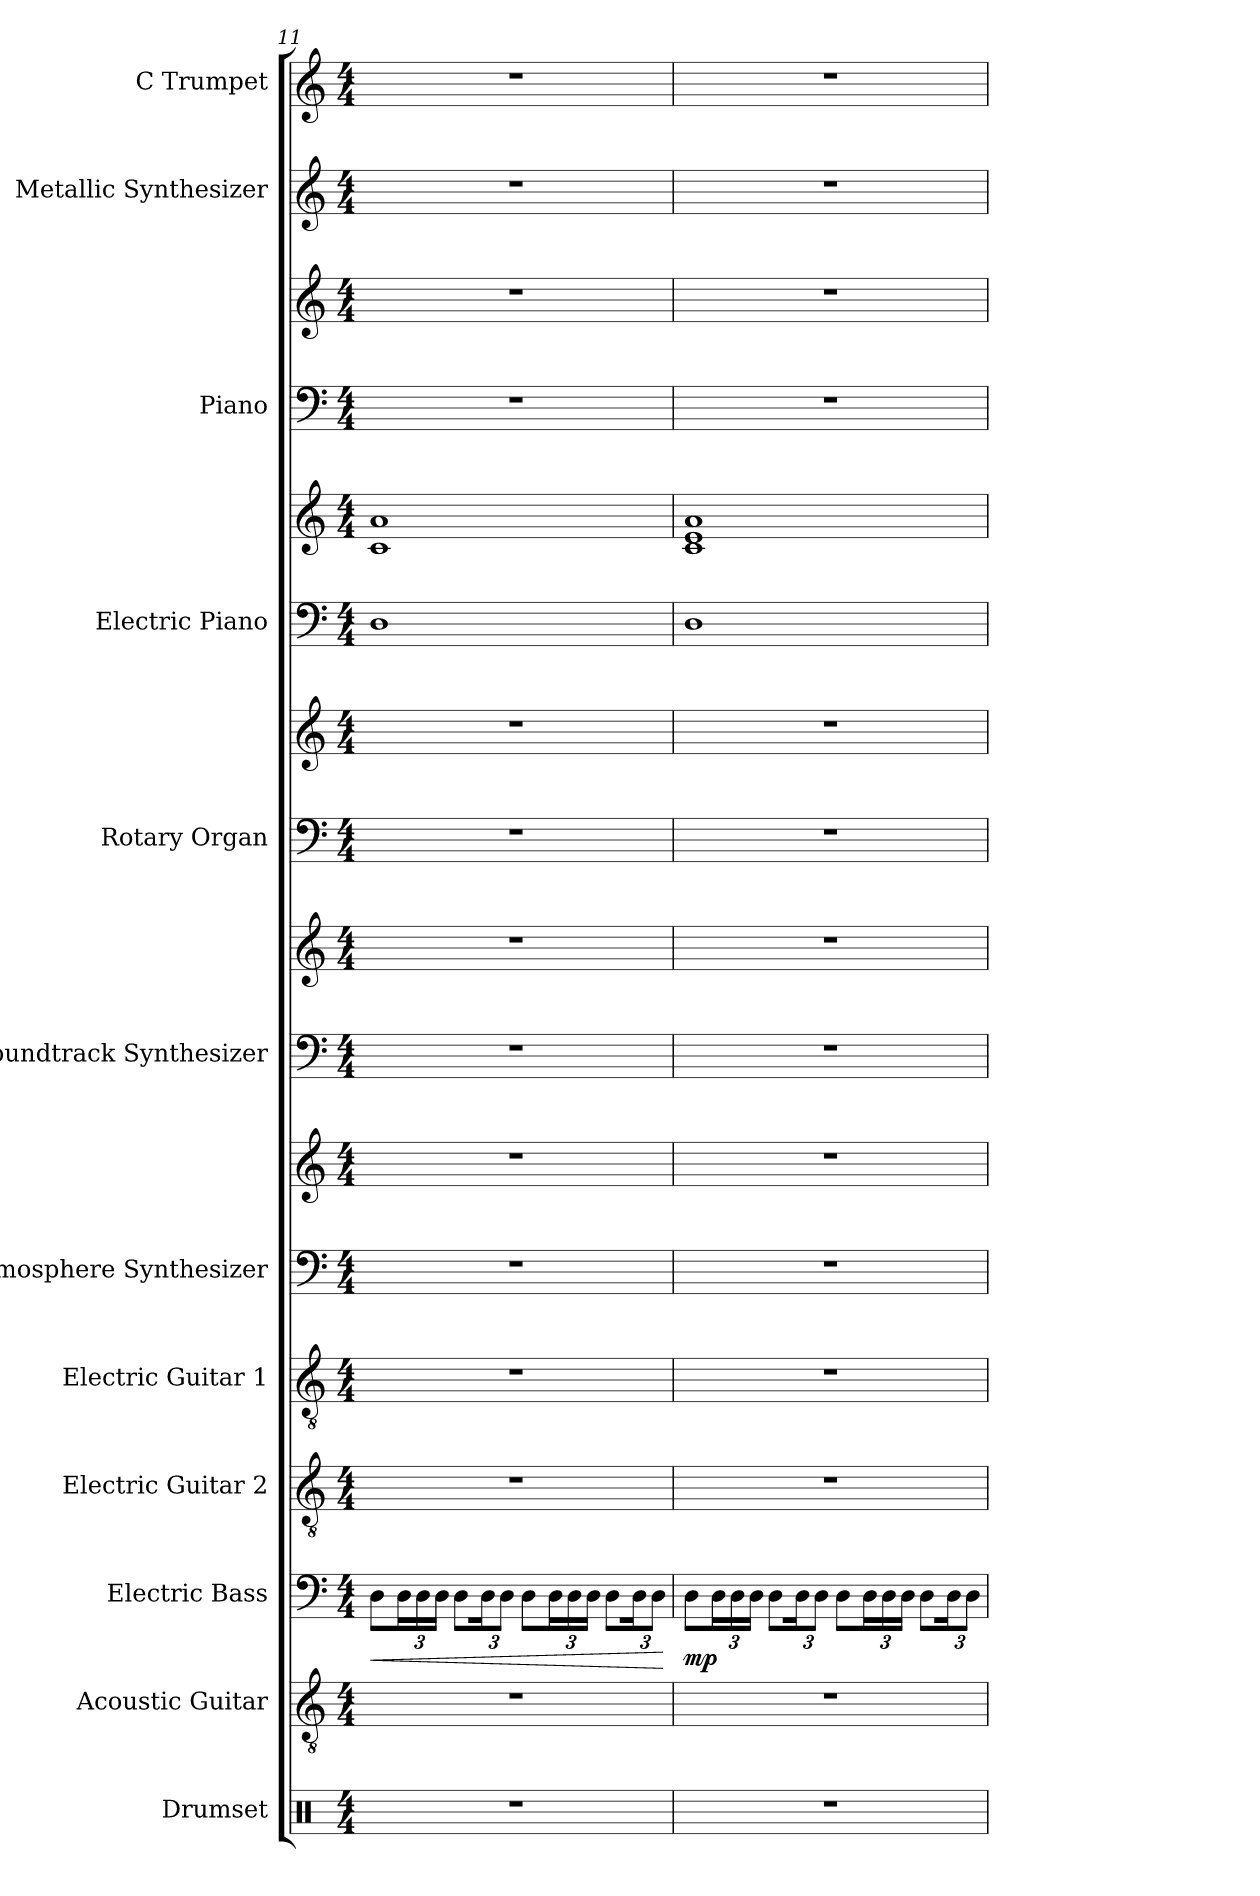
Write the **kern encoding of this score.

**kern	**kern	**kern	**dynam	**kern	**kern	**kern	**kern	**kern	**kern	**kern	**kern	**kern	**kern	**kern	**kern	**kern	**kern
*part12	*part11	*part10	*part10	*part9	*part8	*part7	*part7	*part6	*part6	*part5	*part5	*part4	*part4	*part3	*part3	*part2	*part1
*staff17	*staff16	*staff15	*staff15	*staff14	*staff13	*staff12	*staff11	*staff10	*staff9	*staff8	*staff7	*staff6	*staff5	*staff4	*staff3	*staff2	*staff1
*I"Drumset	*I"Acoustic Guitar	*I"Electric Bass	*	*I"Electric Guitar 2	*I"Electric Guitar 1	*I"Atmosphere Synthesizer	*	*I"Soundtrack Synthesizer	*	*I"Rotary Organ	*	*I"Electric Piano	*	*I"Piano	*	*I"Metallic Synthesizer	*I"C Trumpet
*I'Drs.	*I'Guit.	*I'El. B.	*	*I'El. Guit. 2	*I'El. Guit. 1	*I'Synth.	*	*I'Synth.	*	*I'Rot. Org.	*	*I'El. Pno.	*	*I'Pno.	*	*I'Synth.	*I'C Tpt.
*clefX	*clefGv2	*clefF4	*	*clefGv2	*clefGv2	*clefF4	*clefG2	*clefF4	*clefG2	*clefF4	*clefG2	*clefF4	*clefG2	*clefF4	*clefG2	*clefG2	*clefG2
*	*	*ITrd7c12	*	*	*	*	*	*	*	*	*	*	*	*	*	*	*
*k[]	*k[]	*k[]	*	*k[]	*k[]	*k[]	*k[]	*k[]	*k[]	*k[]	*k[]	*k[]	*k[]	*k[]	*k[]	*k[]	*k[]
*M4/4	*M4/4	*M4/4	*	*M4/4	*M4/4	*M4/4	*M4/4	*M4/4	*M4/4	*M4/4	*M4/4	*M4/4	*M4/4	*M4/4	*M4/4	*M4/4	*M4/4
=11	=11	=11	=11	=11	=11	=11	=11	=11	=11	=11	=11	=11	=11	=11	=11	=11	=11
!	!	!	!LO:HP:b	!	!	!	!	!	!	!	!	!	!	!	!	!	!
1r	1r	8DD\L	<	1r	1r	1r	1r	1r	1r	1r	1r	1D	1c 1a	1r	1r	1r	1r
*	*	*Xbrackettup	*	*	*	*	*	*	*	*	*	*	*	*	*	*	*
.	.	24DD\L	.	.	.	.	.	.	.	.	.	.	.	.	.	.	.
.	.	24DD\	.	.	.	.	.	.	.	.	.	.	.	.	.	.	.
.	.	24DD\JJ	.	.	.	.	.	.	.	.	.	.	.	.	.	.	.
.	.	8DD\L	.	.	.	.	.	.	.	.	.	.	.	.	.	.	.
.	.	24DD\K	.	.	.	.	.	.	.	.	.	.	.	.	.	.	.
.	.	12DD\J	.	.	.	.	.	.	.	.	.	.	.	.	.	.	.
.	.	8DD\L	.	.	.	.	.	.	.	.	.	.	.	.	.	.	.
.	.	24DD\L	.	.	.	.	.	.	.	.	.	.	.	.	.	.	.
.	.	24DD\	.	.	.	.	.	.	.	.	.	.	.	.	.	.	.
.	.	24DD\JJ	.	.	.	.	.	.	.	.	.	.	.	.	.	.	.
.	.	8DD\L	.	.	.	.	.	.	.	.	.	.	.	.	.	.	.
.	.	24DD\K	.	.	.	.	.	.	.	.	.	.	.	.	.	.	.
.	.	12DD\J	.	.	.	.	.	.	.	.	.	.	.	.	.	.	.
.	.	.	[	.	.	.	.	.	.	.	.	.	.	.	.	.	.
=12	=12	=12	=12	=12	=12	=12	=12	=12	=12	=12	=12	=12	=12	=12	=12	=12	=12
!	!	!	!LO:DY:b	!	!	!	!	!	!	!	!	!	!	!	!	!	!
1r	1r	8DD\L	mp	1r	1r	1r	1r	1r	1r	1r	1r	1D	1c 1e 1a	1r	1r	1r	1r
.	.	24DD\L	.	.	.	.	.	.	.	.	.	.	.	.	.	.	.
.	.	24DD\	.	.	.	.	.	.	.	.	.	.	.	.	.	.	.
.	.	24DD\JJ	.	.	.	.	.	.	.	.	.	.	.	.	.	.	.
.	.	8DD\L	.	.	.	.	.	.	.	.	.	.	.	.	.	.	.
.	.	24DD\K	.	.	.	.	.	.	.	.	.	.	.	.	.	.	.
.	.	12DD\J	.	.	.	.	.	.	.	.	.	.	.	.	.	.	.
.	.	8DD\L	.	.	.	.	.	.	.	.	.	.	.	.	.	.	.
.	.	24DD\L	.	.	.	.	.	.	.	.	.	.	.	.	.	.	.
.	.	24DD\	.	.	.	.	.	.	.	.	.	.	.	.	.	.	.
.	.	24DD\JJ	.	.	.	.	.	.	.	.	.	.	.	.	.	.	.
.	.	8DD\L	.	.	.	.	.	.	.	.	.	.	.	.	.	.	.
.	.	24DD\K	.	.	.	.	.	.	.	.	.	.	.	.	.	.	.
.	.	12DD\J	.	.	.	.	.	.	.	.	.	.	.	.	.	.	.
=	=	=	=	=	=	=	=	=	=	=	=	=	=	=	=	=	=
*-	*-	*-	*-	*-	*-	*-	*-	*-	*-	*-	*-	*-	*-	*-	*-	*-	*-
